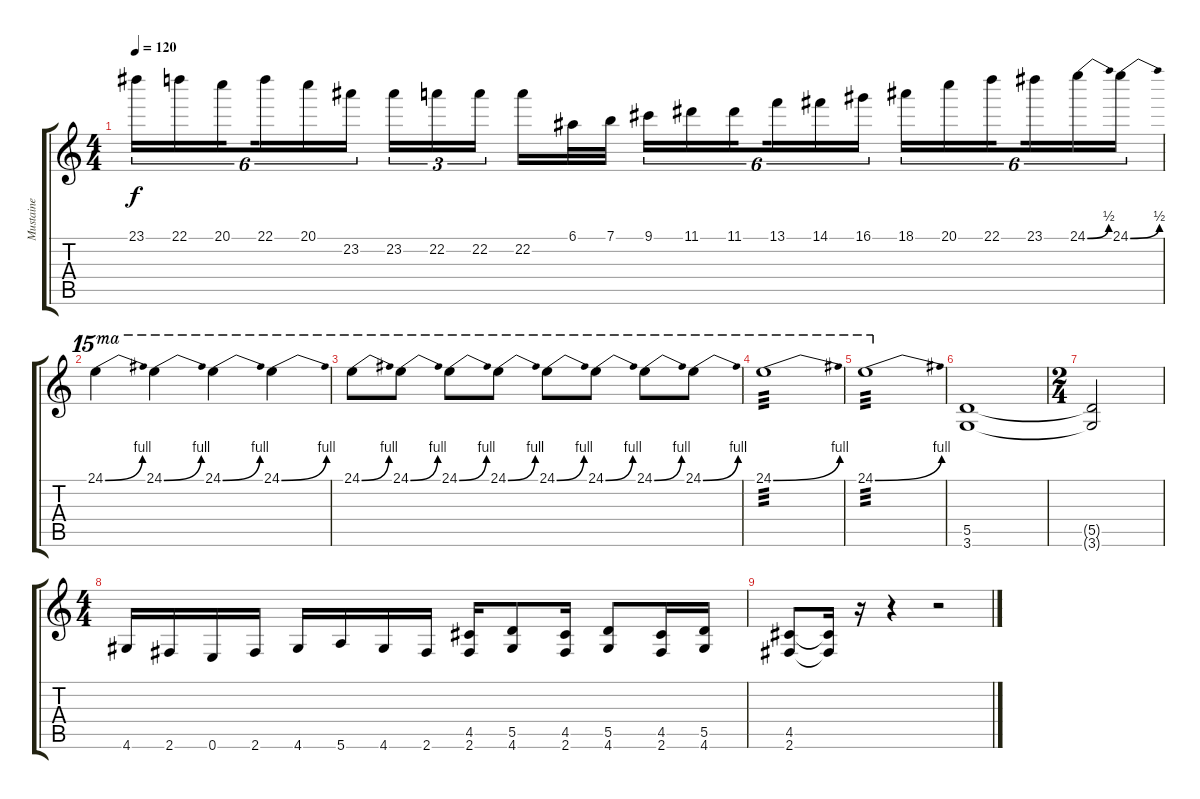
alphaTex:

\track ("Mustaine" "Mustaine") {instrument distortionguitar}
\staff {score tabs}
\tuning (E4 B3 G3 D3 A2 E2) {hide}
\ts (4 4)
\tempo 120
\clef g2
\ks c
23.1.16{tu (6 4) dy f} 22.1.16{tu (6 4)} 20.1.16{tu (6 4) beam splitsecondary} 22.1.16{tu (6 4)} 20.1.16{tu (6 4)} 23.2.16{tu (6 4)} 23.2.16{tu (3 2)} 22.2.16{tu (3 2)} 22.2.16{tu (3 2) beam splitsecondary} 22.2.16 6.1.32 7.1.32 9.1.16{tu (6 4)} 11.1.16{tu (6 4)} 11.1.16{tu (6 4) beam splitsecondary} 13.1.16{tu (6 4)} 14.1.16{tu (6 4)} 16.1.16{tu (6 4)} 18.1.16{tu (6 4)} 20.1.16{tu (6 4)} 22.1.16{tu (6 4) beam splitsecondary} 23.1.16{tu (6 4)} 24.1{be (bend 0 0 60 2)}.16{tu (6 4)} 24.1{be (bend 0 0 60 2)}.16{tu (6 4)} |
24.1{be (bend 0 0 60 4)}.4{ot 15ma} 24.1{be (bend 0 0 60 4)}.4{ot 15ma} 24.1{be (bend 0 0 60 4)}.4{ot 15ma} 24.1{be (bend 0 0 60 4)}.4{ot 15ma} |
24.1{be (bend 0 0 60 4)}.8{ot 15ma} 24.1{be (bend 0 0 60 4)}.8{ot 15ma} 24.1{be (bend 0 0 60 4)}.8{ot 15ma} 24.1{be (bend 0 0 60 4)}.8{ot 15ma} 24.1{be (bend 0 0 60 4)}.8{ot 15ma} 24.1{be (bend 0 0 60 4)}.8{ot 15ma} 24.1{be (bend 0 0 60 4)}.8{ot 15ma} 24.1{be (bend 0 0 60 4)}.8{ot 15ma} |
24.1{be (bend 0 0 60 4)}.1{ot 15ma tp 3} |
24.1{be (bend 0 0 60 4)}.1{ot 15ma tp 3} |
(5.5 3.6).1 |
\ts (2 4)
(5.5{t} 3.6{t}).2 |
\ts (4 4)
4.6.16 2.6.16 0.6.16 2.6.16 4.6.16 5.6.16 4.6.16 2.6.16 (4.5 2.6).16 (5.5 4.6).8 (4.5 2.6).16 (5.5 4.6).8 (4.5 2.6).16 (5.5 4.6).16 |
(4.5 2.6).8 (4.5{t} 2.6{t}).16 r.16 r.4 r.2
